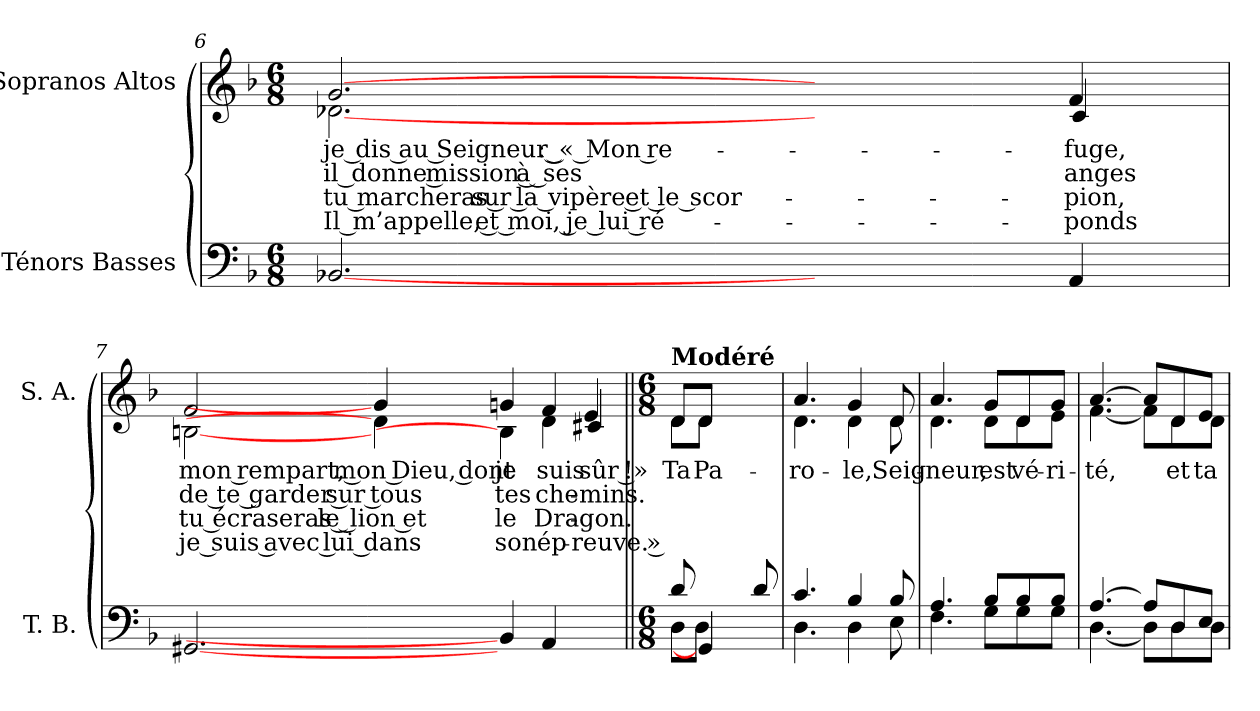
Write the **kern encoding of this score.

**kern	**kern	**text	**text	**text	**text
*part2	*part1	*part1	*part1	*part1	*part1
*staff2	*staff1	*staff1	*staff1	*staff1	*staff1
*I"Ténors Basses	*I"Sopranos Altos	*	*	*	*
*I'T. B.	*I'S. A.	*	*	*	*
!!LO:LB:g=z
*clefF4	*clefG2	*	*	*	*
*k[b-]	*k[b-]	*	*	*	*
*d:	*d:	*	*	*	*
*M6/8	*M6/8	*	*	*	*
=6	=6	=6	=6	=6	=6
!	!	!LO:LY:b:color=#000000	!LO:LY:b:color=#000000	!LO:LY:b:color=#000000	!LO:LY:b:color=#000000
*	*^	*	*	*	*
[2.BB-Xi	[2.gi	[2.d-Xi	je dis au Seigneur : « Mon re-	il donne mission à ses	tu marcheras sur la vipère et le scor-	Il m’appelle, et moi, je lui ré-
4ryy	4ryy	4ryy	.	.	.	.
!	!	!	!LO:LY:b:color=#000000	!LO:LY:b:color=#000000	!LO:LY:b:color=#000000	!LO:LY:b:color=#000000
4AAi/	4fi/	4ci/	-fuge,	anges	-pion,	-ponds
!!LO:LB:g=z	!!
=7	=7	=7	=7	=7	=7	=7
!	!	!	!LO:LY:b:color=#000000	!LO:LY:b:color=#000000	!LO:LY:b:color=#000000	!LO:LY:b:color=#000000
[2.GG#Xi	2fi/	[<2Bni\	mon rempart, mon Dieu, dont	de te garder sur tous	tu écraseras le lion et	je suis avec lui dans
.	4gi]	4d-i]	.	.	.	.
!	!	!	!LO:LY:b:color=#000000	!LO:LY:b:color=#000000	!LO:LY:b:color=#000000	!LO:LY:b:color=#000000
4BB-i]	4gni/	4Bi\]	je	tes	le	son
!	!	!	!LO:LY:b:color=#000000	!LO:LY:b:color=#000000	!LO:LY:b:color=#000000	!LO:LY:b:color=#000000
4AAi/	4fi/	4di\	suis	che-	Dra-	ép-
!	!	!	!LO:LY:b:color=#000000	!LO:LY:b:color=#000000	!LO:LY:b:color=#000000	!LO:LY:b:color=#000000
4ryy	4ei/	4c#Xi/	sûr !»	-mins.	-gon.	-reuve. »
!!LO:PB:g=z	!!
=||	=||	=||	=||	=||	=||	=||
*M6/8	*M6/8	*	*	*	*	*
*^	*	*	*	*	*	*
!	!	!LO:TX:a:B:t=Modéré	!	!	!	!	!
!	!	!	!	!LO:LY:b:color=#000000	!	!	!
8di/	8Di\L	8di/L	8di\L	Ta	.	.	.
!	!	!	!	!LO:LY:b:color=#000000	!	!	!
4GG#i]	8Di\J	8di/J	8di\J	Pa-	.	.	.
.	4ryy	4ryy	4ryy	.	.	.	.
8di/	.	.	.	.	.	.	.
=	=	=	=	=	=	=	=
!	!	!	!	!LO:LY:b:color=#000000	!	!	!
4.ci/	4.Di\	4.ai/	4.di\	-ro-	.	.	.
!	!	!	!	!LO:LY:b:color=#000000	!	!	!
4B-i/	4Di\	4gi/	4di\	-le,	.	.	.
!	!	!	!	!LO:LY:b:color=#000000	!	!	!
8B-i/	8Ei\	8di/	8di\	Seig-	.	.	.
=1	=1	=1	=1	=1	=1	=1	=1
!	!	!	!	!LO:LY:b:color=#000000	!	!	!
4.Ai/	4.Fi\	4.ai/	4.di\	-neur,	.	.	.
!	!	!	!	!LO:LY:b:color=#000000	!	!	!
8B-i/L	8Gi\L	8gi/L	8di\L	est	.	.	.
!	!	!	!	!LO:LY:b:color=#000000	!	!	!
8B-i/	8Gi\	8di/	8di\	vé-	.	.	.
!	!	!	!	!LO:LY:b:color=#000000	!	!	!
8B-i/J	8Gi\J	8gi/J	8ei\J	-ri-	.	.	.
=2	=2	=2	=2	=2	=2	=2	=2
!	!	!	!	!LO:LY:b:color=#000000	!	!	!
[>4.Ai/	[<4.Di\	[>4.ai/	[<4.fi\	-té,	.	.	.
8Ai/L]	8Di\L]	8ai/L]	8fi\L]	.	.	.	.
!	!	!	!	!LO:LY:b:color=#000000	!	!	!
8Di/	8Di\	8di/	8di\	et	.	.	.
!	!	!	!	!LO:LY:b:color=#000000	!	!	!
8Ei/J	8Di\J	8ei/J	8di\J	ta	.	.	.
*v	*v	*	*	*	*	*	*
*	*v	*v	*	*	*	*
=	=	=	=	=	=
*-	*-	*-	*-	*-	*-
